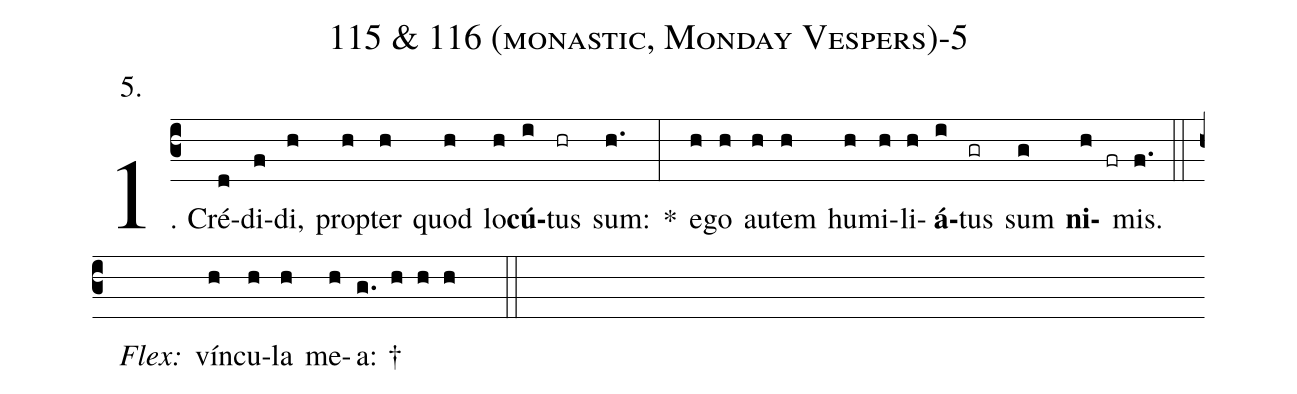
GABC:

name: 115 & 116 (monastic, Monday Vespers)-5;
annotation: 5.;
%%
(c3)1. Cré(d)di(f)di,(h) prop(h)ter(h) quod(h) lo(h)<b>cú</b>(i)tus(hr) sum:(h.) *(:) e(h)go(h) au(h)tem(h) hu(h)mi(h)li(h)<b>á</b>(i)tus(gr) sum(g) <b>ni</b>(h fr)mis.(f.) (::)
<i>Flex:</i>()  vín(h)cu(h)la(h) me(h)a: †(g. h h h  ::)
